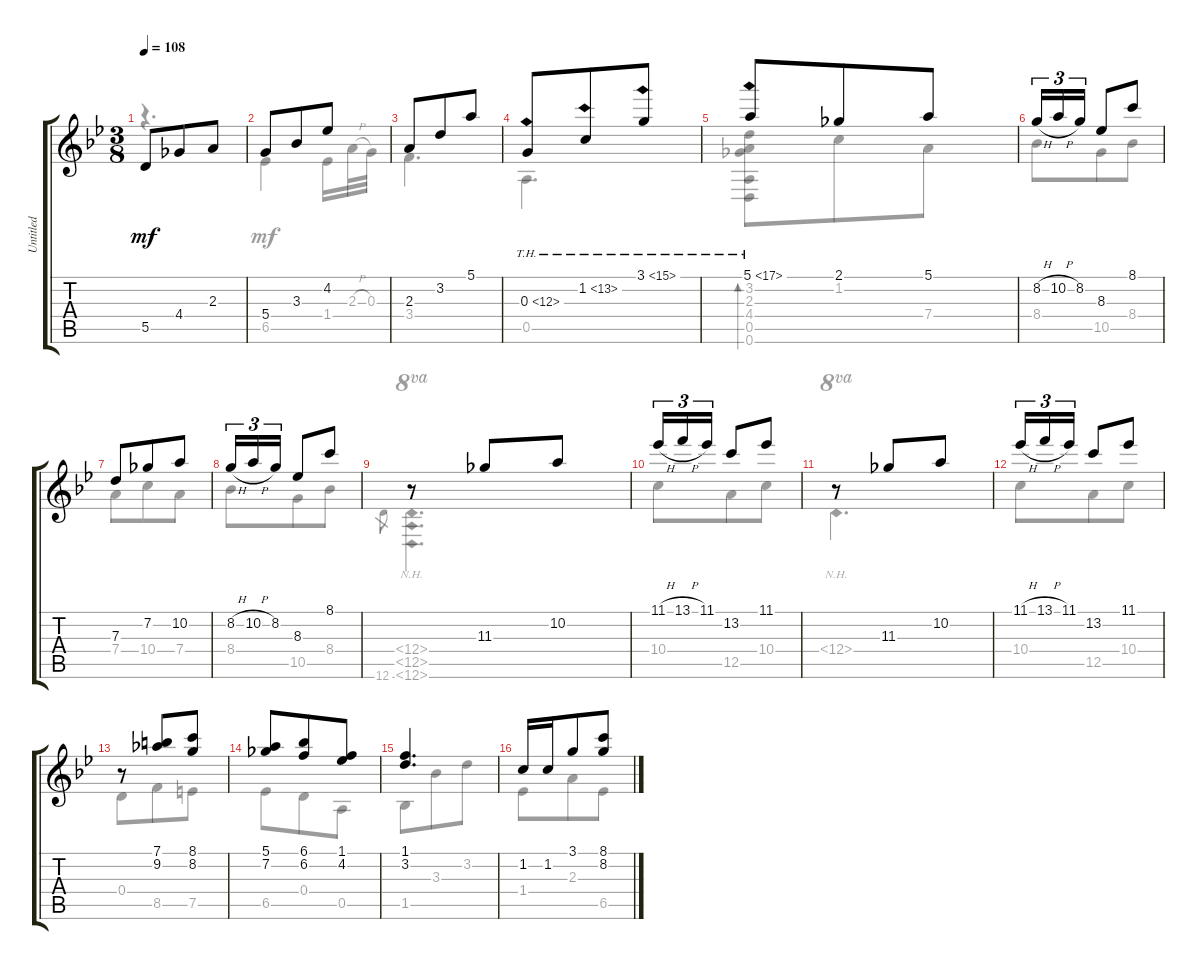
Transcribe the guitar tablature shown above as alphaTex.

\track ("Untitled" "Untitled") {instrument acousticguitarnylon}
\staff {score tabs}
\tuning (E4 B3 G3 D3 A2 D2) {hide}
\voice
\ts (3 8)
\tempo 108
\clef g2
\ks bb
5.5.8{dy mf} 4.4.8 2.3.8 |
5.4.8 3.3.8 4.2.8 |
2.3.8 3.2.8 5.1.8 |
0.3{th 12}.8 1.2{th 12}.8 3.1{th 12}.8 |
5.1{th 12}.8 2.1.8 5.1.8 |
8.2{h}.16{tu (3 2)} 10.2{h}.16{tu (3 2)} 8.2.16{tu (3 2)} 8.3.8 8.1.8 |
7.3.8 7.2.8 10.2.8 |
8.2{h}.16{tu (3 2)} 10.2{h}.16{tu (3 2)} 8.2.16{tu (3 2)} 8.3.8 8.1.8 |
r.8 11.3.8 10.2.8 |
11.1{h}.16{tu (3 2)} 13.1{h}.16{tu (3 2)} 11.1.16{tu (3 2)} 13.2.8 11.1.8 |
r.8 11.3.8 10.2.8 |
11.1{h}.16{tu (3 2)} 13.1{h}.16{tu (3 2)} 11.1.16{tu (3 2)} 13.2.8 11.1.8 |
r.8 (7.1 9.2).8 (8.1 8.2).8 |
(5.1 7.2).8 (6.1 6.2).8 (1.1 4.2).8 |
(1.1 3.2).4{d} |
1.2.16 1.2.16 3.1.8 (8.1 8.2).8
\voice
\clef g2
\ottava regular
\simile none
\ks bb
r.4{d dy mf} |
6.5.4 1.4.16 2.3{h}.32 0.3.32 |
3.4.4{d} |
0.5.4{d} |
(3.2 2.3 4.4 0.5 0.6).8{bd 30} 1.2.8 7.4.8 |
8.4.8 10.5.8 8.4.8 |
7.4.8 10.4.8 7.4.8 |
8.4.8 10.5.8 8.4.8 |
12.6.8{gr} (12.4{nh} 12.5{nh} 12.6{nh}).4{d ot 8va} |
10.4.8 12.5.8 10.4.8 |
12.4{nh}.4{d ot 8va} |
10.4.8 12.5.8 10.4.8 |
0.4.8 8.5.8 7.5.8 |
6.5.8 0.4.8 0.5.8 |
1.5.8 3.3.8 3.2.8 |
1.4.8 2.3.8 6.5.8
